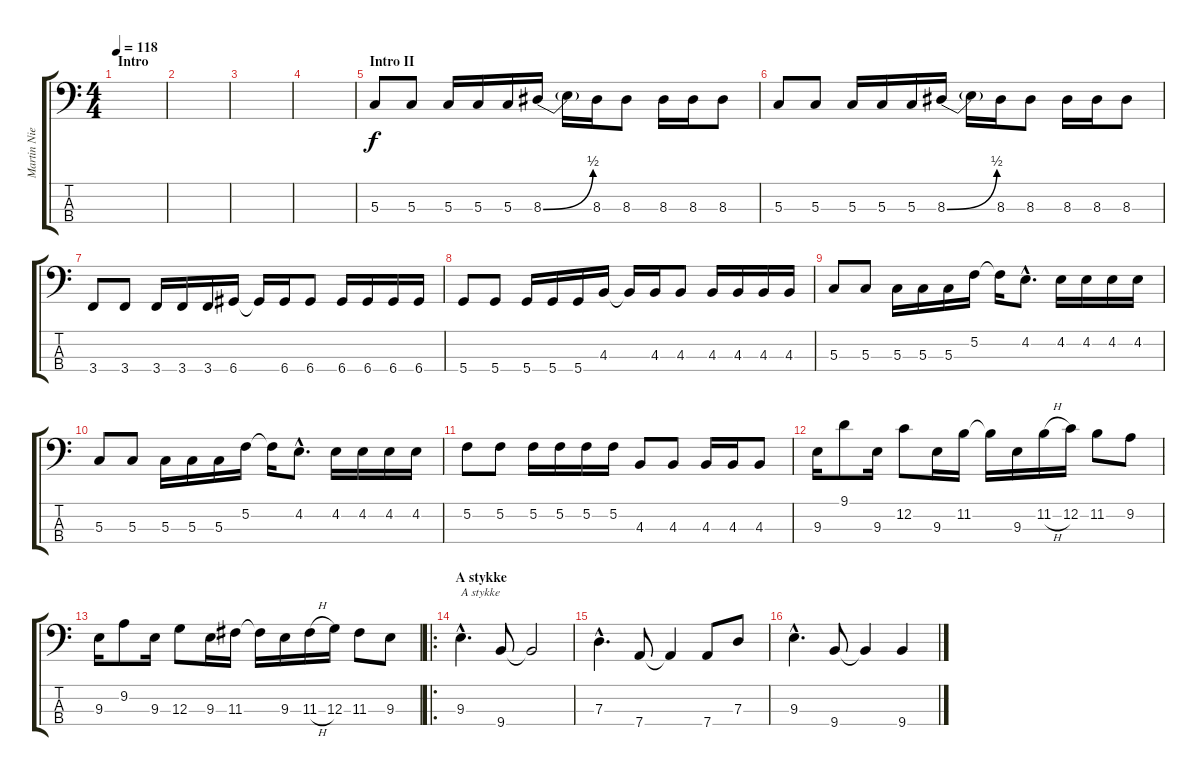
\track ("Martin Nielsen (Bass)" "Martin Nie") {instrument electricbasspick}
\staff {score tabs}
\tuning (F2 C2 G1 D1) {hide}
\ts (4 4)
\section ("" "Intro")
\tempo 118
\clef f4
\ks c
|
|
|
|
\section ("" "Intro II")
5.3.8 5.3.8 5.3.16 5.3.16 5.3.16 8.3{be (bend 0 0 60 2)}.16 8.3{t}.16 8.3.16 8.3.8 8.3.16 8.3.16 8.3.8 |
5.3.8 5.3.8 5.3.16 5.3.16 5.3.16 8.3{be (bend 0 0 60 2)}.16 8.3{t}.16 8.3.16 8.3.8 8.3.16 8.3.16 8.3.8 |
3.4.8 3.4.8 3.4.16 3.4.16 3.4.16 6.4.16 6.4{t}.16 6.4.16 6.4.8 6.4.16 6.4.16 6.4.16 6.4.16 |
5.4.8 5.4.8 5.4.16 5.4.16 5.4.16 4.3.16 4.3{t}.16 4.3.16 4.3.8 4.3.16 4.3.16 4.3.16 4.3.16 |
5.3.8 5.3.8 5.3.16 5.3.16 5.3.16 5.2.16 5.2{t}.16 4.2{hac}.8{d} 4.2.16 4.2.16 4.2.16 4.2.16 |
5.3.8 5.3.8 5.3.16 5.3.16 5.3.16 5.2.16 5.2{t}.16 4.2{hac}.8{d} 4.2.16 4.2.16 4.2.16 4.2.16 |
5.2.8 5.2.8 5.2.16 5.2.16 5.2.16 5.2.16 4.3.8 4.3.8 4.3.16 4.3.16 4.3.8 |
9.3.16 9.1.8 9.3.16 12.2.8 9.3.16 11.2.16 11.2{t}.16 9.3.16 11.2{h}.16 12.2.16 11.2.8 9.2.8 |
9.3.16 9.2.8 9.3.16 12.3.8 9.3.16 11.3.16 11.3{t}.16 9.3.16 11.3{h}.16 12.3.16 11.3.8 9.3.8 |
\ro
\section ("" "A stykke")
9.3{hac}.4{d txt "A stykke"} 9.4.8 9.4{t}.2 |
7.3{hac}.4{d} 7.4.8 7.4{t}.4 7.4.8 7.3.8 |
9.3{hac}.4{d} 9.4.8 9.4{t}.4 9.4.4
